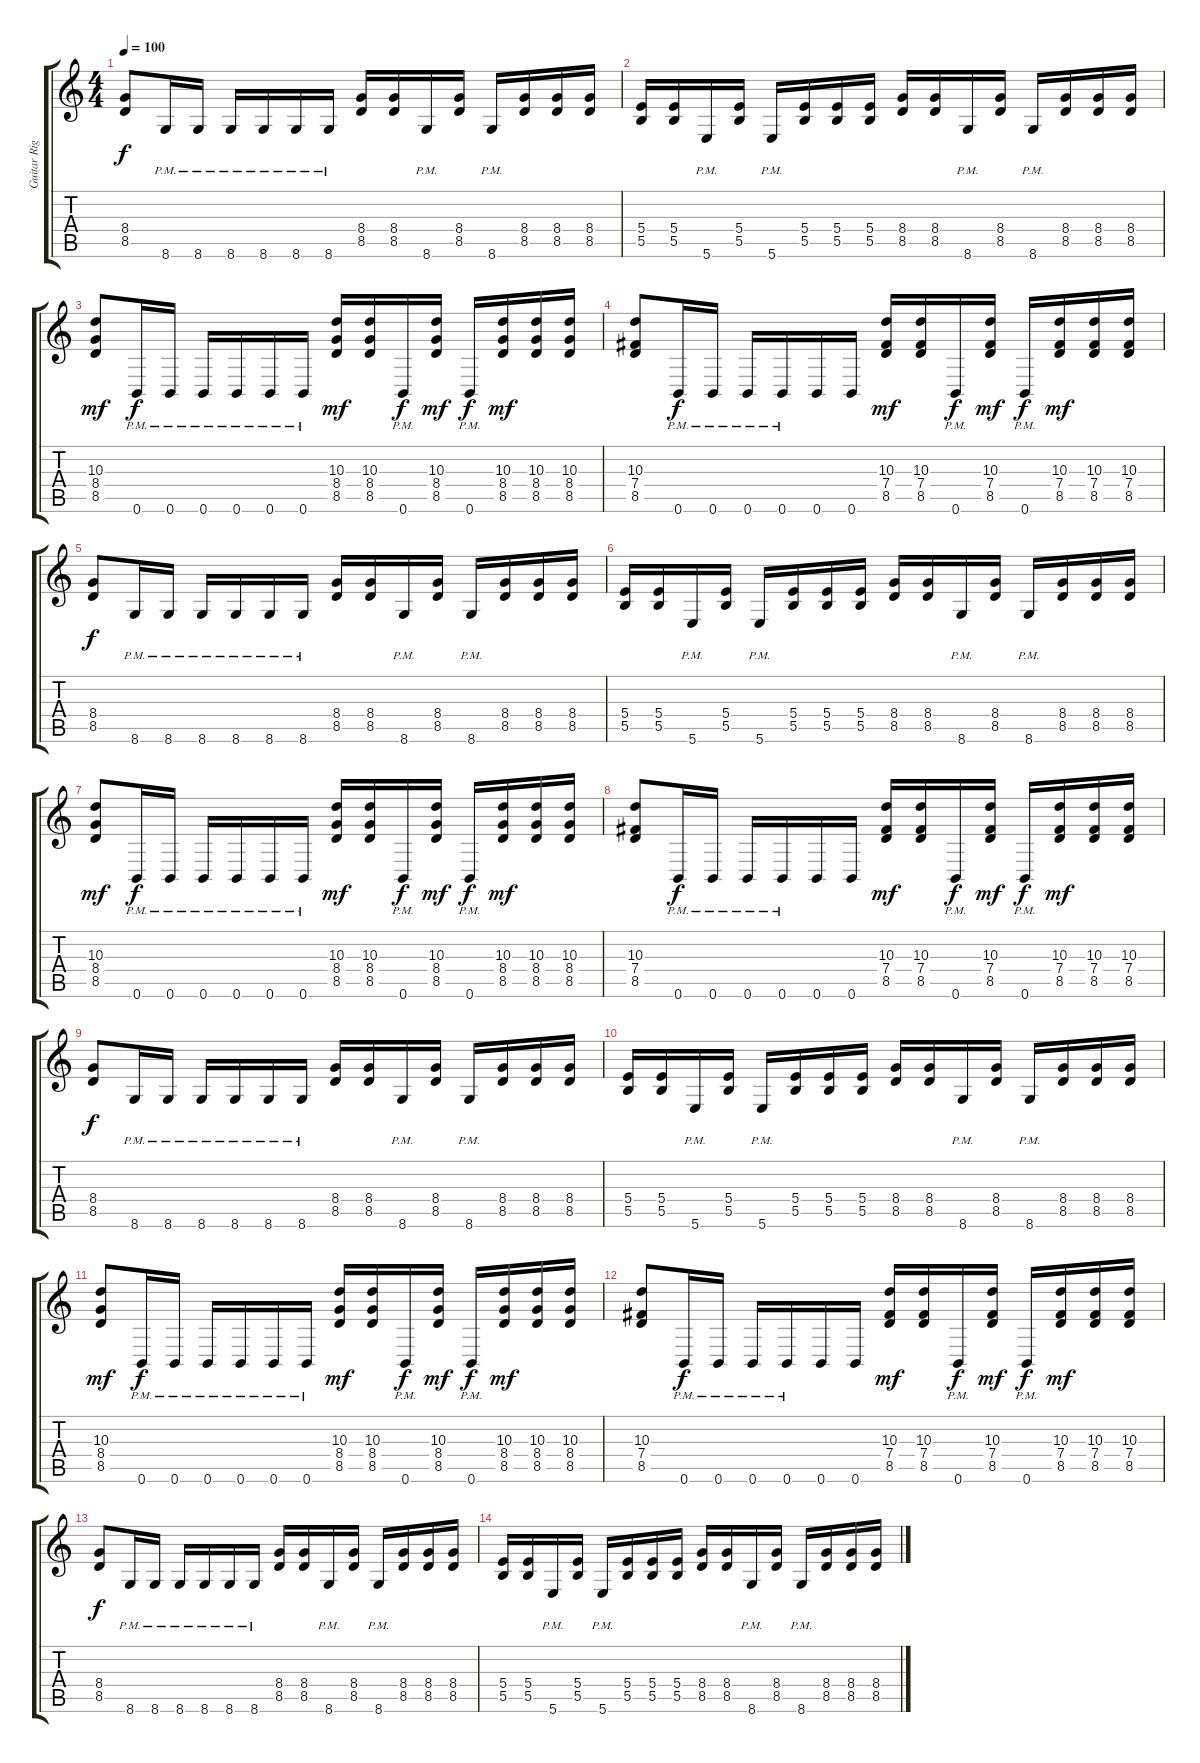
\track ("Guitar Right" "Guitar Rig") {instrument distortionguitar}
\staff {score tabs}
\tuning (Db4 Ab3 E3 B2 Gb2 B1) {hide}
\ts (4 4)
\tempo 100
\clef g2
\ks c
(8.4 8.5).8{dy f} 8.6{pm}.16 8.6{pm}.16 8.6{pm}.16 8.6{pm}.16 8.6{pm}.16 8.6{pm}.16 (8.4 8.5).16 (8.4 8.5).16 8.6{pm}.16 (8.4 8.5).16 8.6{pm}.16 (8.4 8.5).16 (8.4 8.5).16 (8.4 8.5).16 |
(5.4 5.5).16 (5.4 5.5).16 5.6{pm}.16 (5.4 5.5).16 5.6{pm}.16 (5.4 5.5).16 (5.4 5.5).16 (5.4 5.5).16 (8.4 8.5).16 (8.4 8.5).16 8.6{pm}.16 (8.4 8.5).16 8.6{pm}.16 (8.4 8.5).16 (8.4 8.5).16 (8.4 8.5).16 |
(10.3 8.4 8.5).8{dy mf} 0.6{pm}.16{dy f} 0.6{pm}.16 0.6{pm}.16 0.6{pm}.16 0.6{pm}.16 0.6{pm}.16 (10.3 8.4 8.5).16{dy mf} (10.3 8.4 8.5).16 0.6{pm}.16{dy f} (10.3 8.4 8.5).16{dy mf} 0.6{pm}.16{dy f} (10.3 8.4 8.5).16{dy mf} (10.3 8.4 8.5).16 (10.3 8.4 8.5).16 |
(10.3 7.4 8.5).8 0.6{pm}.16{dy f} 0.6{pm}.16 0.6{pm}.16 0.6{pm}.16 0.6.16 0.6.16 (10.3 7.4 8.5).16{dy mf} (10.3 7.4 8.5).16 0.6{pm}.16{dy f} (10.3 7.4 8.5).16{dy mf} 0.6{pm}.16{dy f} (10.3 7.4 8.5).16{dy mf} (10.3 7.4 8.5).16 (10.3 7.4 8.5).16 |
(8.4 8.5).8{dy f} 8.6{pm}.16 8.6{pm}.16 8.6{pm}.16 8.6{pm}.16 8.6{pm}.16 8.6{pm}.16 (8.4 8.5).16 (8.4 8.5).16 8.6{pm}.16 (8.4 8.5).16 8.6{pm}.16 (8.4 8.5).16 (8.4 8.5).16 (8.4 8.5).16 |
(5.4 5.5).16 (5.4 5.5).16 5.6{pm}.16 (5.4 5.5).16 5.6{pm}.16 (5.4 5.5).16 (5.4 5.5).16 (5.4 5.5).16 (8.4 8.5).16 (8.4 8.5).16 8.6{pm}.16 (8.4 8.5).16 8.6{pm}.16 (8.4 8.5).16 (8.4 8.5).16 (8.4 8.5).16 |
(10.3 8.4 8.5).8{dy mf} 0.6{pm}.16{dy f} 0.6{pm}.16 0.6{pm}.16 0.6{pm}.16 0.6{pm}.16 0.6{pm}.16 (10.3 8.4 8.5).16{dy mf} (10.3 8.4 8.5).16 0.6{pm}.16{dy f} (10.3 8.4 8.5).16{dy mf} 0.6{pm}.16{dy f} (10.3 8.4 8.5).16{dy mf} (10.3 8.4 8.5).16 (10.3 8.4 8.5).16 |
(10.3 7.4 8.5).8 0.6{pm}.16{dy f} 0.6{pm}.16 0.6{pm}.16 0.6{pm}.16 0.6.16 0.6.16 (10.3 7.4 8.5).16{dy mf} (10.3 7.4 8.5).16 0.6{pm}.16{dy f} (10.3 7.4 8.5).16{dy mf} 0.6{pm}.16{dy f} (10.3 7.4 8.5).16{dy mf} (10.3 7.4 8.5).16 (10.3 7.4 8.5).16 |
(8.4 8.5).8{dy f} 8.6{pm}.16 8.6{pm}.16 8.6{pm}.16 8.6{pm}.16 8.6{pm}.16 8.6{pm}.16 (8.4 8.5).16 (8.4 8.5).16 8.6{pm}.16 (8.4 8.5).16 8.6{pm}.16 (8.4 8.5).16 (8.4 8.5).16 (8.4 8.5).16 |
(5.4 5.5).16 (5.4 5.5).16 5.6{pm}.16 (5.4 5.5).16 5.6{pm}.16 (5.4 5.5).16 (5.4 5.5).16 (5.4 5.5).16 (8.4 8.5).16 (8.4 8.5).16 8.6{pm}.16 (8.4 8.5).16 8.6{pm}.16 (8.4 8.5).16 (8.4 8.5).16 (8.4 8.5).16 |
(10.3 8.4 8.5).8{dy mf} 0.6{pm}.16{dy f} 0.6{pm}.16 0.6{pm}.16 0.6{pm}.16 0.6{pm}.16 0.6{pm}.16 (10.3 8.4 8.5).16{dy mf} (10.3 8.4 8.5).16 0.6{pm}.16{dy f} (10.3 8.4 8.5).16{dy mf} 0.6{pm}.16{dy f} (10.3 8.4 8.5).16{dy mf} (10.3 8.4 8.5).16 (10.3 8.4 8.5).16 |
(10.3 7.4 8.5).8 0.6{pm}.16{dy f} 0.6{pm}.16 0.6{pm}.16 0.6{pm}.16 0.6.16 0.6.16 (10.3 7.4 8.5).16{dy mf} (10.3 7.4 8.5).16 0.6{pm}.16{dy f} (10.3 7.4 8.5).16{dy mf} 0.6{pm}.16{dy f} (10.3 7.4 8.5).16{dy mf} (10.3 7.4 8.5).16 (10.3 7.4 8.5).16 |
(8.4 8.5).8{dy f} 8.6{pm}.16 8.6{pm}.16 8.6{pm}.16 8.6{pm}.16 8.6{pm}.16 8.6{pm}.16 (8.4 8.5).16 (8.4 8.5).16 8.6{pm}.16 (8.4 8.5).16 8.6{pm}.16 (8.4 8.5).16 (8.4 8.5).16 (8.4 8.5).16 |
(5.4 5.5).16 (5.4 5.5).16 5.6{pm}.16 (5.4 5.5).16 5.6{pm}.16 (5.4 5.5).16 (5.4 5.5).16 (5.4 5.5).16 (8.4 8.5).16 (8.4 8.5).16 8.6{pm}.16 (8.4 8.5).16 8.6{pm}.16 (8.4 8.5).16 (8.4 8.5).16 (8.4 8.5).16
